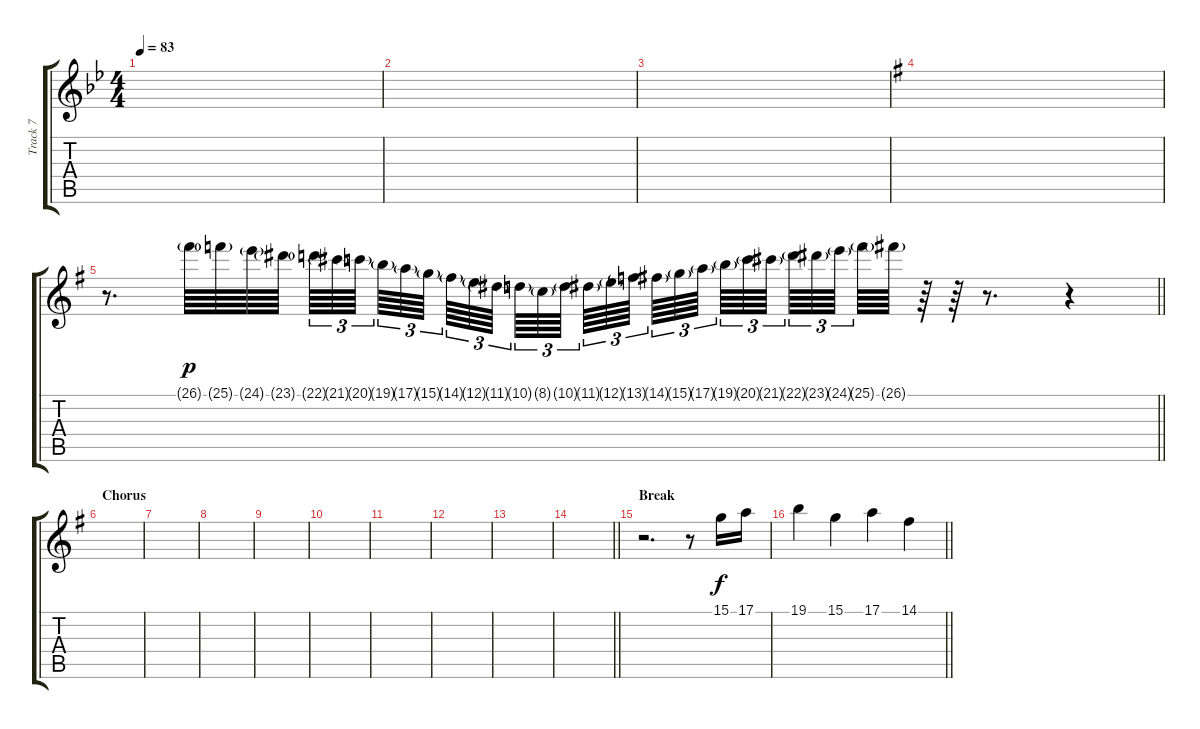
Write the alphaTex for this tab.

\track ("Track 7" "Track 7") {instrument pad1newage}
\staff {score tabs}
\tuning (E4 B3 G3 D3 A2 E2) {hide}
\ts (4 4)
\tempo 83
\clef g2
\ks bb
|
|
|
\ks g
|
\barLineRight lightlight
r.8{d} 26.1{g}.64{dy p} 25.1{g}.64 24.1{g}.64 23.1{g}.64 22.1{g}.64{tu (3 2)} 21.1{g}.64{tu (3 2)} 20.1{g}.64{tu (3 2) beam splitsecondary} 19.1{g}.64{tu (3 2)} 17.1{g}.64{tu (3 2)} 15.1{g}.64{tu (3 2) beam splitsecondary} 14.1{g}.64{tu (3 2)} 12.1{g}.64{tu (3 2)} 11.1{g}.64{tu (3 2) beam splitsecondary} 10.1{g}.64{tu (3 2)} 8.1{g}.64{tu (3 2)} 10.1{g}.64{tu (3 2) beam splitsecondary} 11.1{g}.64{tu (3 2)} 12.1{g}.64{tu (3 2)} 13.1{g}.64{tu (3 2) beam splitsecondary} 14.1{g}.64{tu (3 2)} 15.1{g}.64{tu (3 2)} 17.1{g}.64{tu (3 2) beam splitsecondary} 19.1{g}.64{tu (3 2)} 20.1{g}.64{tu (3 2)} 21.1{g}.64{tu (3 2) beam splitsecondary} 22.1{g}.64{tu (3 2)} 23.1{g}.64{tu (3 2)} 24.1{g}.64{tu (3 2)} 25.1{g}.64 26.1{g}.64 r.64 r.64 r.8{d} r.4 |
\section ("" "Chorus")
|
|
|
|
|
|
|
|
\barLineRight lightlight
|
\section ("" "Break")
r.2{d} r.8 15.1.16{dy f} 17.1.16 |
\barLineRight lightlight
19.1.4 15.1.4 17.1.4 14.1.4
